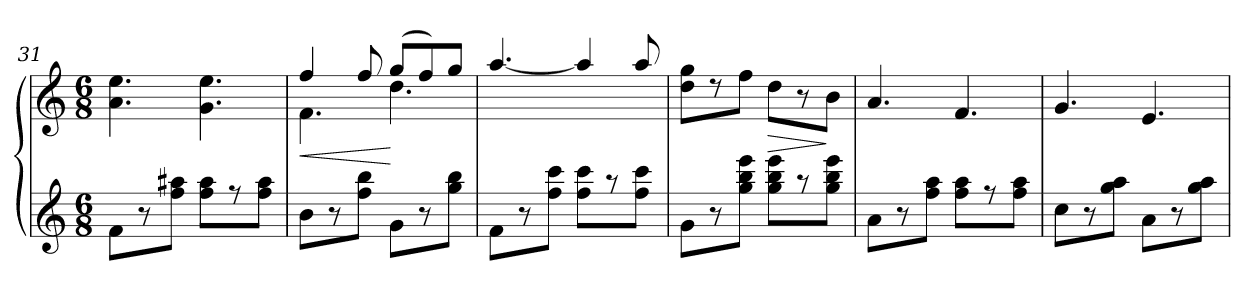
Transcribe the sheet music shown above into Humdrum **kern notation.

**kern	**kern	**dynam
*part1	*part1	*part1
*staff2	*staff1	*staff1/2
!!LO:LB:g=z
*M6/8	*M6/8	*
=31	=31	=31
8f\L	4.a\ 4.ee\	.
8r	.	.
8ff\ 8aa#X\J	.	.
8ff\ 8aa#\L	4.g\ 4.ee\	.
8r	.	.
8ff\ 8aa#\J	.	.
=32	=32	=32
*	*^	*
!	!	!	!LO:HP:b
8b\L	4ff/	4.f\	<
8r	.	.	.
8ff\ 8bb\J	8ff/	.	.
8g\L	(>8gg/L	4.dd\	[
8r	8ff/)	.	.
8gg\ 8bb\J	8gg/J	.	.
*	*v	*v	*
=33	=33	=33
8f\L	[>4.aa/	.
8r	.	.
8ff\ 8ccc\J	.	.
8ff\ 8ccc\L	4aa/]	.
8r	.	.
8ff\ 8ccc\J	8aa/	.
=34	=34	=34
8g\L	8dd\ 8gg\L	.
8r	8r	.
8gg\ 8bb\ 8eee\J	8ff\J	.
!	!	!LO:HP:b
8gg\ 8bb\ 8eee\L	8dd\L	>
8r	8r	.
8gg\ 8bb\ 8eee\J	8b\J	]
=35	=35	=35
8a\L	4.a/	.
8r	.	.
8ff\ 8aa\J	.	.
8ff\ 8aa\L	4.f/	.
8r	.	.
8ff\ 8aa\J	.	.
=36	=36	=36
8cc\L	4.g/	.
8r	.	.
8gg\ 8aa\J	.	.
8a\L	4.e/	.
8r	.	.
8gg\ 8aa\J	.	.
=	=	=
*-	*-	*-
